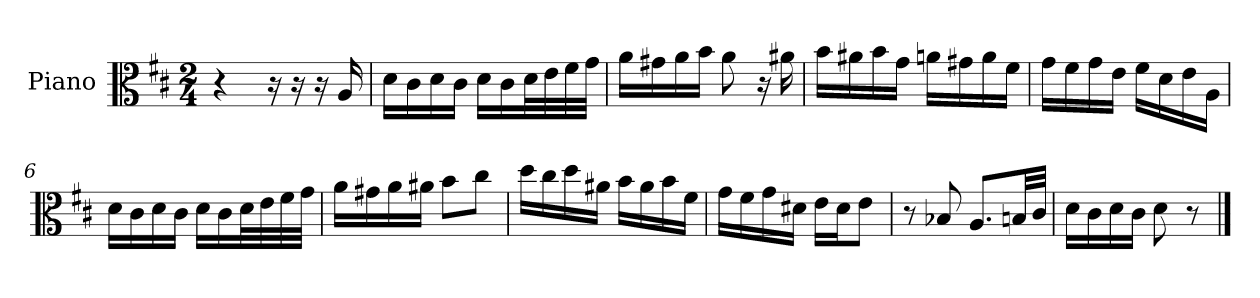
**kern
*part1
*staff1
*I"Piano
*I'Pno
*clefC3
*k[f#c#]
*M2/4
=1
4r
16r
16r
16r
16A/
=2
16d\LL
16c#\
16d\
16c#\JJ
16d\LL
16c#\
32d\L
32e\
32f#\
32g\JJJ
=3
16a\LL
16g#X\
16a\
16b\JJ
8a\
16r
16a#X\
=4
16b\LL
16a#X\
16b\
16g\JJ
16an\LL
16g#X\
16a\
16f#\JJ
=5
16g\LL
16f#\
16g\
16e\JJ
16f#\LL
16d\
16e\
16A\JJ
=6
16d\LL
16c#\
16d\
16c#\JJ
16d\LL
16c#\
32d\L
32e\
32f#\
32g\JJJ
=7
16a\LL
16g#X\
16a\
16a#X\JJ
8b\L
8cc#\J
=8
16dd\LL
16cc#\
16dd\
16a#X\JJ
16b\LL
16a#\
16b\
16f#\JJ
=9
16g\LL
16f#\
16g\
16d#X\JJ
16e\LL
16d#\J
8e\J
=10
8r
8B-X/
8.A/L
32Bn/LL
32c#/JJJ
=11
16d\LL
16c#\
16d\
16c#\JJ
8d\
8r
==
*-
